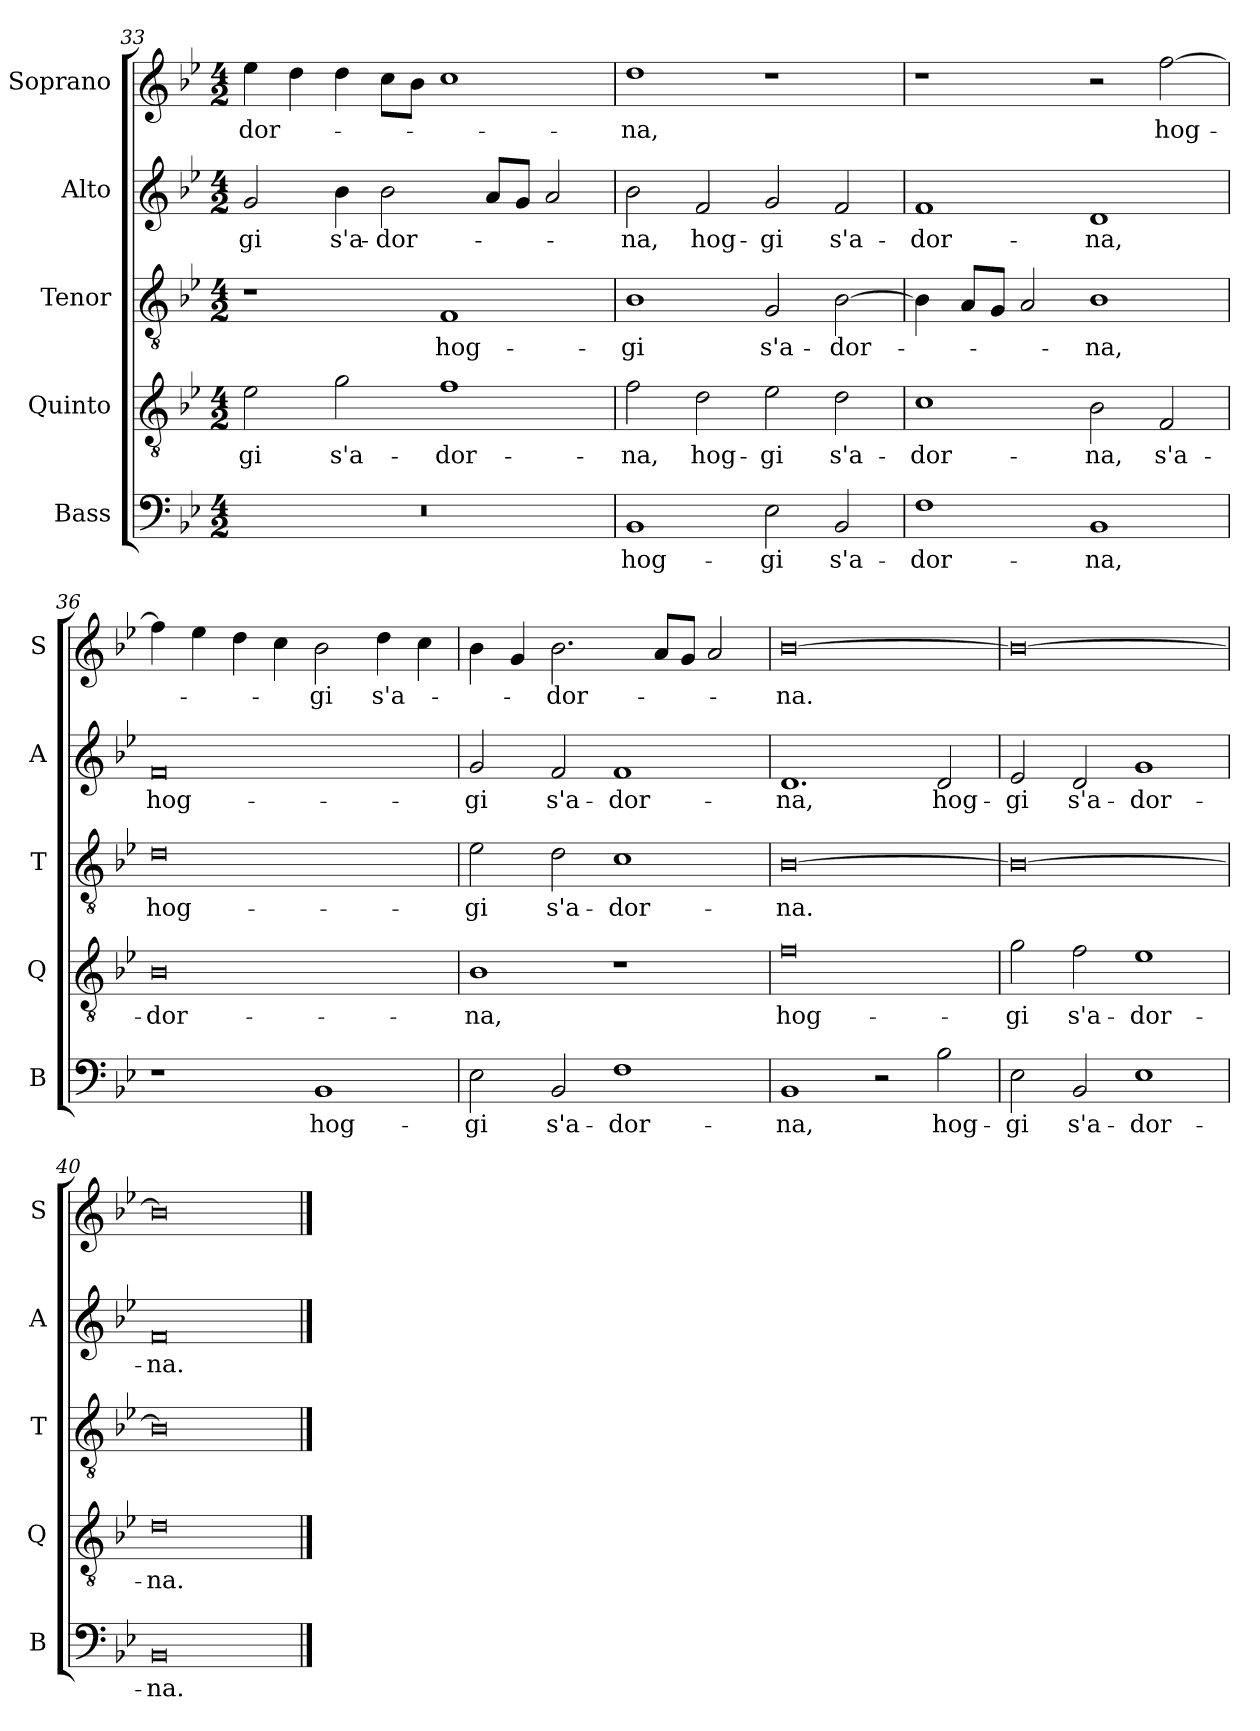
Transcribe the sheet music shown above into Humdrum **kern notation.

**kern	**text	**kern	**text	**kern	**text	**kern	**text	**kern	**text
*part5	*part5	*part4	*part4	*part3	*part3	*part2	*part2	*part1	*part1
*staff5	*staff5	*staff4	*staff4	*staff3	*staff3	*staff2	*staff2	*staff1	*staff1
*I"Bass	*	*I"Quinto	*	*I"Tenor	*	*I"Alto	*	*I"Soprano	*
*I'B	*	*I'Q	*	*I'T	*	*I'A	*	*I'S	*
*clefF4	*	*clefGv2	*	*clefGv2	*	*clefG2	*	*clefG2	*
*k[b-e-]	*	*k[b-e-]	*	*k[b-e-]	*	*k[b-e-]	*	*k[b-e-]	*
*B-:	*	*B-:	*	*B-:	*	*B-:	*	*B-:	*
*M4/2	*	*M4/2	*	*M4/2	*	*M4/2	*	*M4/2	*
=33	=33	=33	=33	=33	=33	=33	=33	=33	=33
!	!	!	!LO:LY:b	!	!	!	!LO:LY:b	!	!LO:LY:b
0r	.	2e-\	-gi	1r	.	2g/	-gi	4ee-\	-dor-
.	.	.	.	.	.	.	.	4dd\	.
!	!	!	!LO:LY:b	!	!	!	!LO:LY:b	!	!
.	.	2g\	s'a-	.	.	4b-\	s'a-	4dd\	.
!	!	!	!	!	!	!	!LO:LY:b	!	!
.	.	.	.	.	.	2b-\	-dor-	8cc\L	.
.	.	.	.	.	.	.	.	8b-\J	.
!	!	!	!LO:LY:b	!	!LO:LY:b	!	!	!	!
.	.	1f	-dor-	1F	hog-	.	.	1cc	.
.	.	.	.	.	.	8a/L	.	.	.
.	.	.	.	.	.	8g/J	.	.	.
.	.	.	.	.	.	2a/	.	.	.
=34	=34	=34	=34	=34	=34	=34	=34	=34	=34
!	!LO:LY:b	!	!LO:LY:b	!	!LO:LY:b	!	!LO:LY:b	!	!LO:LY:b
1BB-	hog-	2f\	-na,	1B-	-gi	2b-\	-na,	1dd	-na,
!	!	!	!LO:LY:b	!	!	!	!LO:LY:b	!	!
.	.	2d\	hog-	.	.	2f/	hog-	.	.
!	!LO:LY:b	!	!LO:LY:b	!	!LO:LY:b	!	!LO:LY:b	!	!
2E-\	-gi	2e-\	-gi	2G/	s'a-	2g/	-gi	1r	.
!	!LO:LY:b	!	!LO:LY:b	!	!LO:LY:b	!	!LO:LY:b	!	!
2BB-/	s'a-	2d\	s'a-	[2B-\	-dor-	2f/	s'a-	.	.
!!LO:LB:g=z
=35	=35	=35	=35	=35	=35	=35	=35	=35	=35
!	!LO:LY:b	!	!LO:LY:b	!	!	!	!LO:LY:b	!	!
1F	-dor-	1c	-dor-	4B-\]	.	1f	-dor-	1r	.
.	.	.	.	8A/L	.	.	.	.	.
.	.	.	.	8G/J	.	.	.	.	.
.	.	.	.	2A/	.	.	.	.	.
!	!LO:LY:b	!	!LO:LY:b	!	!LO:LY:b	!	!LO:LY:b	!	!
1BB-	-na,	2B-\	-na,	1B-	-na,	1d	-na,	2r	.
!	!	!	!LO:LY:b	!	!	!	!	!	!LO:LY:b
.	.	2F/	s'a-	.	.	.	.	[2ff\	hog-
=36	=36	=36	=36	=36	=36	=36	=36	=36	=36
!	!	!	!LO:LY:b	!	!LO:LY:b	!	!LO:LY:b	!	!
1r	.	0B-	-dor-	0d	hog-	0f	hog-	4ff\]	.
.	.	.	.	.	.	.	.	4ee-\	.
.	.	.	.	.	.	.	.	4dd\	.
.	.	.	.	.	.	.	.	4cc\	.
!	!LO:LY:b	!	!	!	!	!	!	!	!LO:LY:b
1BB-	hog-	.	.	.	.	.	.	2b-\	-gi
!	!	!	!	!	!	!	!	!	!LO:LY:b
.	.	.	.	.	.	.	.	4dd\	s'a-
.	.	.	.	.	.	.	.	4cc\	.
=37	=37	=37	=37	=37	=37	=37	=37	=37	=37
!	!LO:LY:b	!	!LO:LY:b	!	!LO:LY:b	!	!LO:LY:b	!	!
2E-\	-gi	1B-	-na,	2e-\	-gi	2g/	-gi	4b-\	.
.	.	.	.	.	.	.	.	4g/	.
!	!LO:LY:b	!	!	!	!LO:LY:b	!	!LO:LY:b	!	!LO:LY:b
2BB-/	s'a-	.	.	2d\	s'a-	2f/	s'a-	2.b-\	-dor-
!	!LO:LY:b	!	!	!	!LO:LY:b	!	!LO:LY:b	!	!
1F	-dor-	1r	.	1c	-dor-	1f	-dor-	.	.
.	.	.	.	.	.	.	.	8a/L	.
.	.	.	.	.	.	.	.	8g/J	.
.	.	.	.	.	.	.	.	2a/	.
=38	=38	=38	=38	=38	=38	=38	=38	=38	=38
!	!LO:LY:b	!	!LO:LY:b	!	!LO:LY:b	!	!LO:LY:b	!	!LO:LY:b
1BB-	-na,	0f	hog-	[0B-	-na.	1.d	-na,	[0b-	-na.
2r	.	.	.	.	.	.	.	.	.
!	!LO:LY:b	!	!	!	!	!	!LO:LY:b	!	!
2B-\	hog-	.	.	.	.	2d/	hog-	.	.
!!LO:LB:g=z
=39	=39	=39	=39	=39	=39	=39	=39	=39	=39
!	!LO:LY:b	!	!LO:LY:b	!	!	!	!LO:LY:b	!	!
2E-\	-gi	2g\	-gi	0B-_	.	2e-/	-gi	0b-_	.
!	!LO:LY:b	!	!LO:LY:b	!	!	!	!LO:LY:b	!	!
2BB-/	s'a-	2f\	s'a-	.	.	2d/	s'a-	.	.
!	!LO:LY:b	!	!LO:LY:b	!	!	!	!LO:LY:b	!	!
1E-	-dor-	1e-	-dor-	.	.	1g	-dor-	.	.
=40	=40	=40	=40	=40	=40	=40	=40	=40	=40
!	!LO:LY:b	!	!LO:LY:b	!	!	!	!LO:LY:b	!	!
0BB-	-na.	0d	-na.	0B-]	.	0f	-na.	0b-]	.
==	==	==	==	==	==	==	==	==	==
*-	*-	*-	*-	*-	*-	*-	*-	*-	*-
